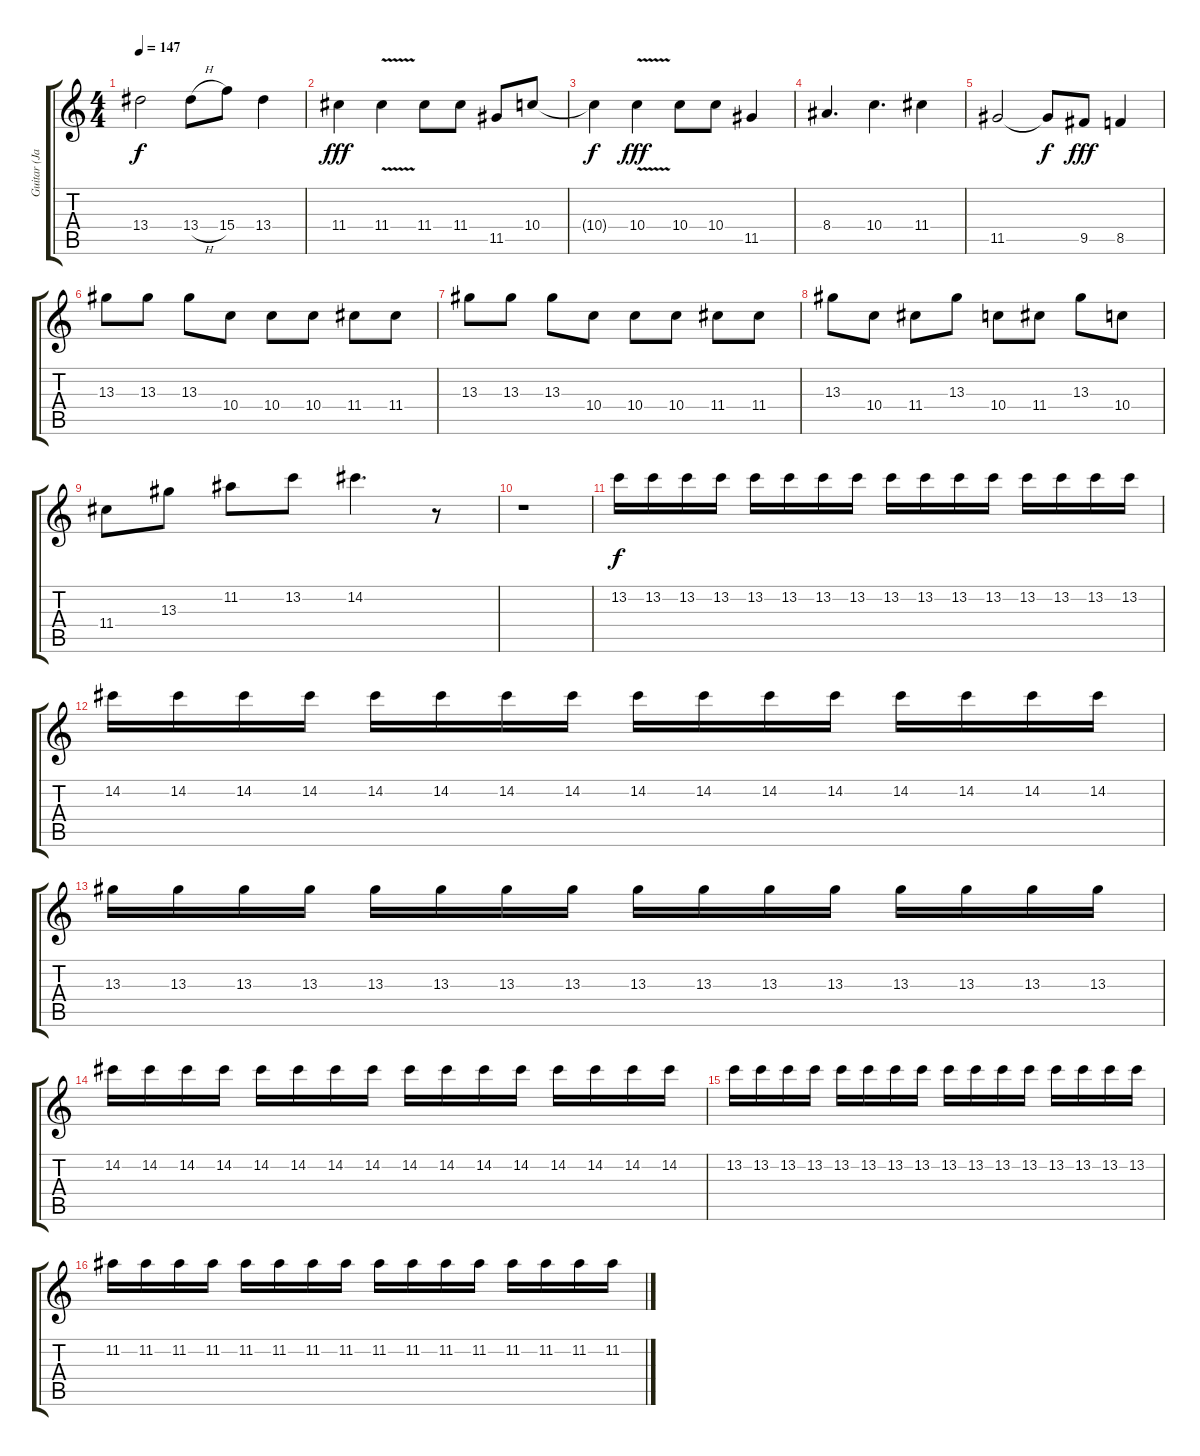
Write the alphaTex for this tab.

\track ("Guitar (Jack - Lead)" "Guitar (Ja") {instrument distortionguitar}
\staff {score tabs}
\tuning (E4 B3 G3 D3 A2 D2) {hide}
\ts (4 4)
\tempo 147
\clef g2
\ks c
13.4{t}.2{dy f} 13.4{h}.8 15.4.8 13.4.4 |
11.4.4{dy fff} 11.4{v}.4 11.4.8 11.4.8 11.5.8 10.4.8 |
10.4{t}.4{dy f} 10.4{v}.4{dy fff} 10.4.8 10.4.8 11.5.4 |
8.4.4{d} 10.4.4{d} 11.4.4 |
11.5.2 11.5{t}.8{dy f} 9.5.8{dy fff} 8.5.4 |
13.3.8 13.3.8 13.3.8 10.4.8 10.4.8 10.4.8 11.4.8 11.4.8 |
13.3.8 13.3.8 13.3.8 10.4.8 10.4.8 10.4.8 11.4.8 11.4.8 |
13.3.8 10.4.8 11.4.8 13.3.8 10.4.8 11.4.8 13.3.8 10.4.8 |
11.4.8 13.3.8 11.2.8 13.2.8 14.2.4{d} r.8 |
r.1 |
13.2.16{dy f} 13.2.16 13.2.16 13.2.16 13.2.16 13.2.16 13.2.16 13.2.16 13.2.16 13.2.16 13.2.16 13.2.16 13.2.16 13.2.16 13.2.16 13.2.16 |
14.2.16 14.2.16 14.2.16 14.2.16 14.2.16 14.2.16 14.2.16 14.2.16 14.2.16 14.2.16 14.2.16 14.2.16 14.2.16 14.2.16 14.2.16 14.2.16 |
13.3.16 13.3.16 13.3.16 13.3.16 13.3.16 13.3.16 13.3.16 13.3.16 13.3.16 13.3.16 13.3.16 13.3.16 13.3.16 13.3.16 13.3.16 13.3.16 |
14.2.16 14.2.16 14.2.16 14.2.16 14.2.16 14.2.16 14.2.16 14.2.16 14.2.16 14.2.16 14.2.16 14.2.16 14.2.16 14.2.16 14.2.16 14.2.16 |
13.2.16 13.2.16 13.2.16 13.2.16 13.2.16 13.2.16 13.2.16 13.2.16 13.2.16 13.2.16 13.2.16 13.2.16 13.2.16 13.2.16 13.2.16 13.2.16 |
11.2.16 11.2.16 11.2.16 11.2.16 11.2.16 11.2.16 11.2.16 11.2.16 11.2.16 11.2.16 11.2.16 11.2.16 11.2.16 11.2.16 11.2.16 11.2.16
